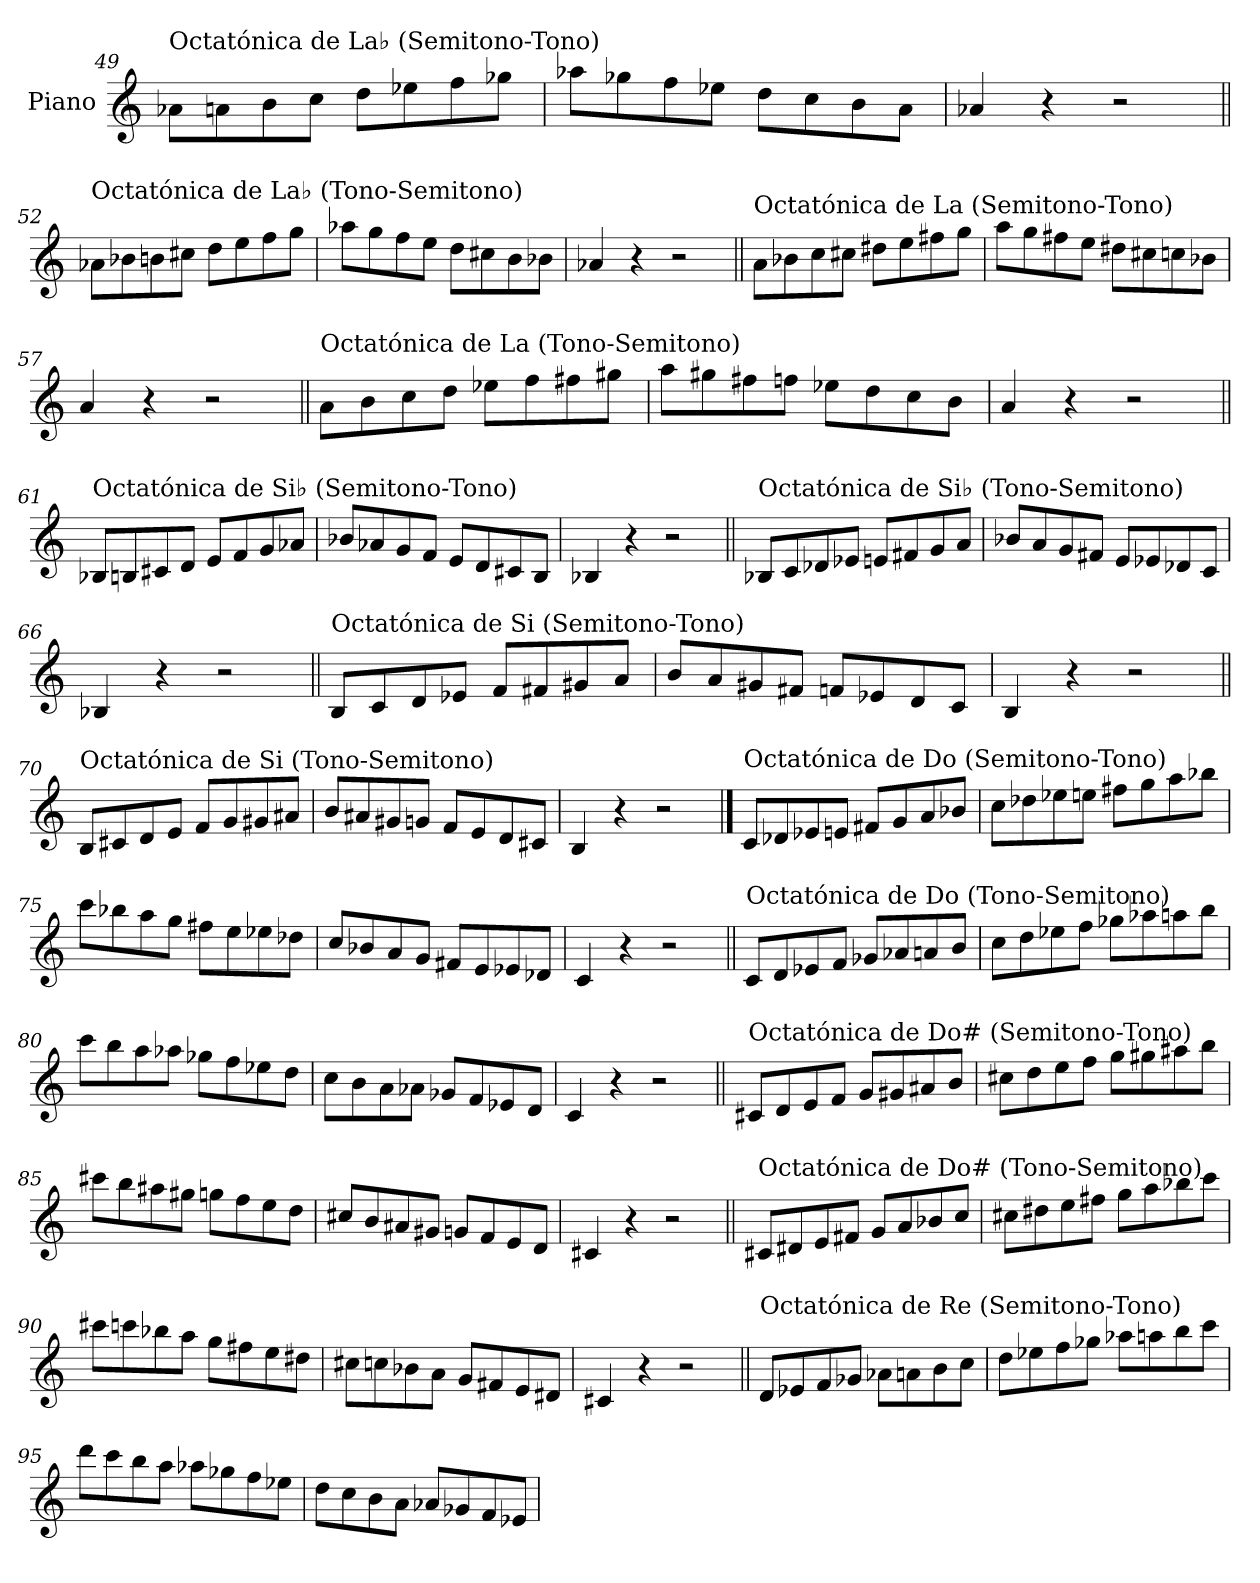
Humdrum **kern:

**kern
*part1
*staff1
*I"Piano
*I'Pno.
!!LO:LB:g=z
*clefG2
*k[]
=49
!LO:TX:a:t=Octatónica de La♭ (Semitono-Tono)
8a-X\L
8an\
8b\
8cc\J
8dd\L
8ee-X\
8ff\
8gg-X\J
=50
8aa-X\L
8gg-X\
8ff\
8ee-X\J
8dd\L
8cc\
8b\
8a\J
=51
4a-X/
4r
2r
=52||
!LO:TX:a:t=Octatónica de La♭ (Tono-Semitono)
8a-X\L
8b-X\
8bn\
8cc#X\J
8dd\L
8ee\
8ff\
8gg\J
=53
8aa-X\L
8gg\
8ff\
8ee\J
8dd\L
8cc#X\
8b\
8b-X\J
=54
4a-X/
4r
2r
!!LO:LB:g=z
=55||
!LO:TX:a:t=Octatónica de La (Semitono-Tono)
8a\L
8b-X\
8cc\
8cc#X\J
8dd#X\L
8ee\
8ff#X\
8gg\J
=56
8aa\L
8gg\
8ff#X\
8ee\J
8dd#X\L
8cc#X\
8ccn\
8b-X\J
=57
4a/
4r
2r
=58||
!LO:TX:a:t=Octatónica de La (Tono-Semitono)
8a\L
8b\
8cc\
8dd\J
8ee-X\L
8ff\
8ff#X\
8gg#X\J
=59
8aa\L
8gg#X\
8ff#X\
8ffn\J
8ee-X\L
8dd\
8cc\
8b\J
=60
4a/
4r
2r
!!LO:LB:g=z
=61||
!LO:TX:a:t=Octatónica de Si♭ (Semitono-Tono)
8B-X/L
8Bn/
8c#X/
8d/J
8e/L
8f/
8g/
8a-X/J
=62
8b-X/L
8a-X/
8g/
8f/J
8e/L
8d/
8c#X/
8B/J
=63
4B-X/
4r
2r
=64||
!LO:TX:a:t=Octatónica de Si♭ (Tono-Semitono)
8B-X/L
8c/
8d-X/
8e-X/J
8en/L
8f#X/
8g/
8a/J
=65
8b-X/L
8a/
8g/
8f#X/J
8e/L
8e-X/
8d-X/
8c/J
=66
4B-X/
4r
2r
!!LO:LB:g=z
=67||
!LO:TX:a:t=Octatónica de Si (Semitono-Tono)
8B/L
8c/
8d/
8e-X/J
8f/L
8f#X/
8g#X/
8a/J
=68
8b/L
8a/
8g#X/
8f#X/J
8fn/L
8e-X/
8d/
8c/J
=69
4B/
4r
2r
=70||
!LO:TX:a:t=Octatónica de Si (Tono-Semitono)
8B/L
8c#X/
8d/
8e/J
8f/L
8g/
8g#X/
8a#X/J
=71
8b/L
8a#X/
8g#X/
8gn/J
8f/L
8e/
8d/
8c#X/J
=72
4B/
4r
2r
!!LO:PB:g=z
==73
!LO:TX:a:t=Octatónica de Do (Semitono-Tono)
8c/L
8d-X/
8e-X/
8en/J
8f#X/L
8g/
8a/
8b-X/J
=74
8cc\L
8dd-X\
8ee-X\
8een\J
8ff#X\L
8gg\
8aa\
8bb-X\J
=75
8ccc\L
8bb-X\
8aa\
8gg\J
8ff#X\L
8ee\
8ee-X\
8dd-X\J
=76
8cc/L
8b-X/
8a/
8g/J
8f#X/L
8e/
8e-X/
8d-X/J
=77
4c/
4r
2r
!!LO:LB:g=z
=78||
!LO:TX:a:t=Octatónica de Do (Tono-Semitono)
8c/L
8d/
8e-X/
8f/J
8g-X/L
8a-X/
8an/
8b/J
=79
8cc\L
8dd\
8ee-X\
8ff\J
8gg-X\L
8aa-X\
8aan\
8bb\J
=80
8ccc\L
8bb\
8aa\
8aa-X\J
8gg-X\L
8ff\
8ee-X\
8dd\J
=81
8cc\L
8b\
8a\
8a-X\J
8g-X/L
8f/
8e-X/
8d/J
=82
4c/
4r
2r
!!LO:LB:g=z
=83||
!LO:TX:a:t=Octatónica de Do# (Semitono-Tono)
8c#X/L
8d/
8e/
8f/J
8g/L
8g#X/
8a#X/
8b/J
=84
8cc#X\L
8dd\
8ee\
8ff\J
8gg\L
8gg#X\
8aa#X\
8bb\J
=85
8ccc#X\L
8bb\
8aa#X\
8gg#X\J
8ggn\L
8ff\
8ee\
8dd\J
=86
8cc#X/L
8b/
8a#X/
8g#X/J
8gn/L
8f/
8e/
8d/J
=87
4c#X/
4r
2r
!!LO:LB:g=z
=88||
!LO:TX:a:t=Octatónica de Do# (Tono-Semitono)
8c#X/L
8d#X/
8e/
8f#X/J
8g/L
8a/
8b-X/
8cc/J
=89
8cc#X\L
8dd#X\
8ee\
8ff#X\J
8gg\L
8aa\
8bb-X\
8ccc\J
=90
8ccc#X\L
8cccn\
8bb-X\
8aa\J
8gg\L
8ff#X\
8ee\
8dd#X\J
=91
8cc#X\L
8ccn\
8b-X\
8a\J
8g/L
8f#X/
8e/
8d#X/J
=92
4c#X/
4r
2r
!!LO:LB:g=z
=93||
!LO:TX:a:t=Octatónica de Re (Semitono-Tono)
8d/L
8e-X/
8f/
8g-X/J
8a-X\L
8an\
8b\
8cc\J
=94
8dd\L
8ee-X\
8ff\
8gg-X\J
8aa-X\L
8aan\
8bb\
8ccc\J
=95
8ddd\L
8ccc\
8bb\
8aa\J
8aa-X\L
8gg-X\
8ff\
8ee-X\J
=96
8dd\L
8cc\
8b\
8a\J
8a-X/L
8g-X/
8f/
8e-X/J
=
*-
